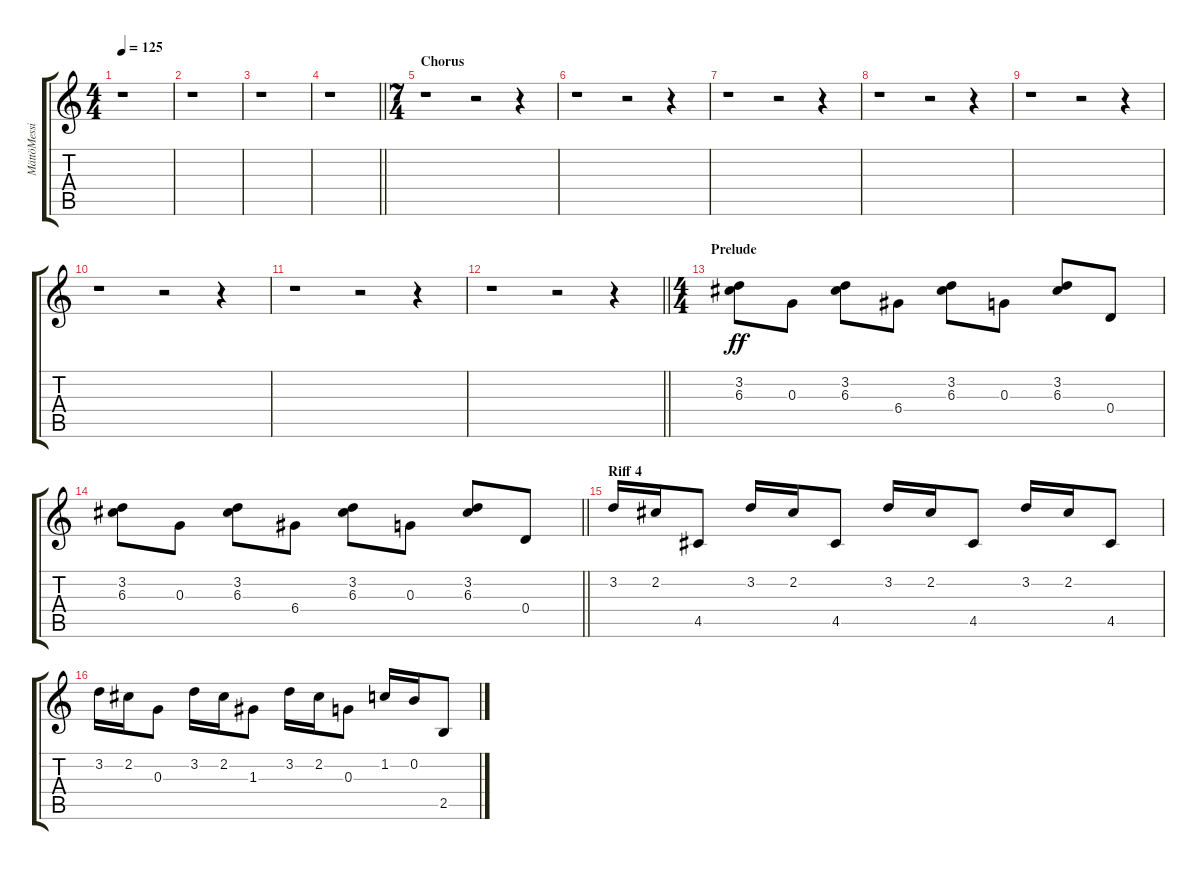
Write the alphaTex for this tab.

\track ("MättöMessiah" "MättöMessi") {instrument synthbass1}
\staff {score tabs}
\tuning (E4 B3 G3 D3 A2 E2) {hide}
\ts (4 4)
\tempo 125
\clef g2
\ks c
r.1{dy ff} |
r.1 |
r.1 |
\barLineRight lightlight
r.1 |
\ts (7 4)
\section ("" "Chorus")
r.1 r.2 r.4 |
r.1 r.2 r.4 |
r.1 r.2 r.4 |
r.1 r.2 r.4 |
r.1 r.2 r.4 |
r.1 r.2 r.4 |
r.1 r.2 r.4 |
\barLineRight lightlight
r.1 r.2 r.4 |
\ts (4 4)
\section ("" "Prelude")
(3.2 6.3).8 0.3.8 (3.2 6.3).8 6.4.8 (3.2 6.3).8 0.3.8 (3.2 6.3).8 0.4.8 |
\barLineRight lightlight
(3.2 6.3).8 0.3.8 (3.2 6.3).8 6.4.8 (3.2 6.3).8 0.3.8 (3.2 6.3).8 0.4.8 |
\section ("" "Riff 4")
3.2.16 2.2.16 4.5.8 3.2.16 2.2.16 4.5.8 3.2.16 2.2.16 4.5.8 3.2.16 2.2.16 4.5.8 |
3.2.16 2.2.16 0.3.8 3.2.16 2.2.16 1.3.8 3.2.16 2.2.16 0.3.8 1.2.16 0.2.16 2.5.8
